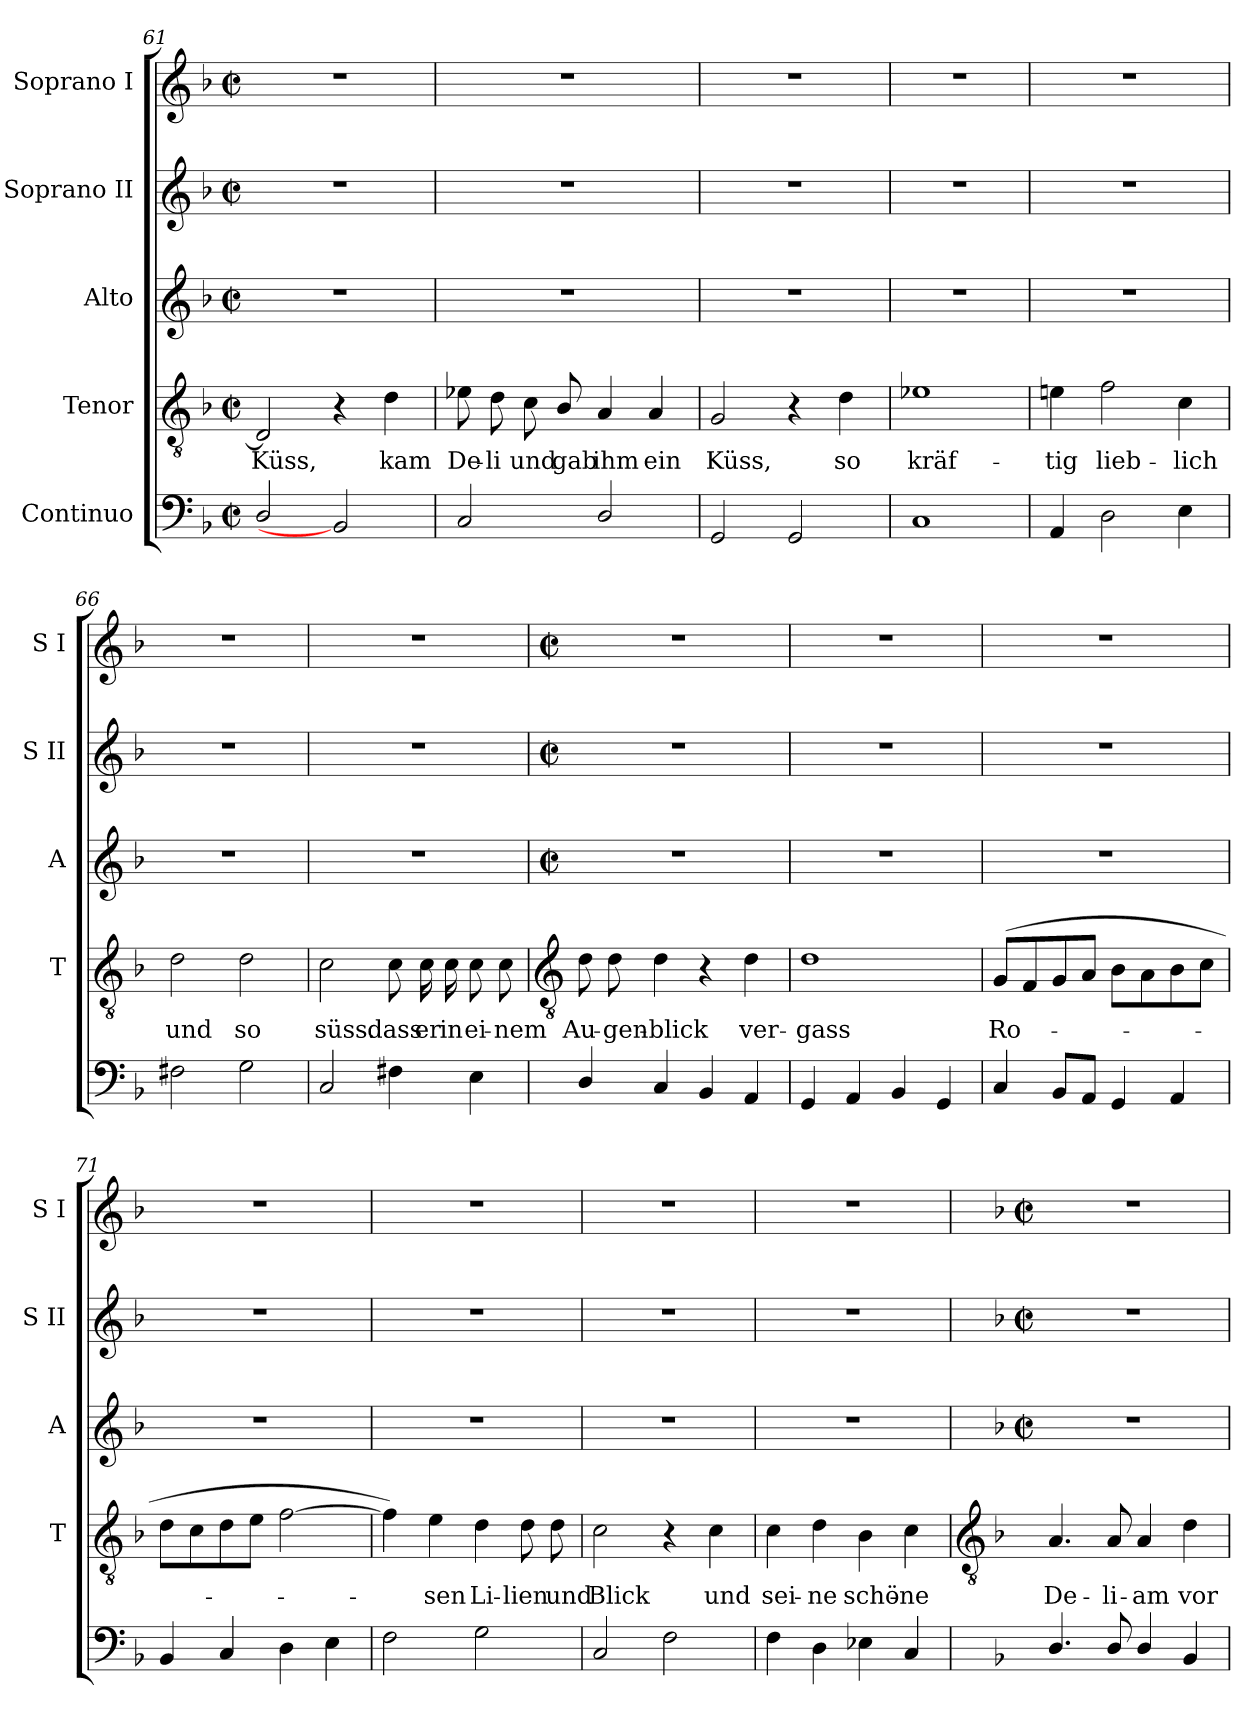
**kern	**kern	**text	**kern	**kern	**kern
*part5	*part4	*part4	*part3	*part2	*part1
*staff5	*staff4	*staff4	*staff3	*staff2	*staff1
*I"Continuo	*I"Tenor	*	*I"Alto	*I"Soprano II	*I"Soprano I
*	*I'T	*	*I'A	*I'S II	*I'S I
!!LO:LB:g=z
*clefF4	*clefGv2	*	*clefG2	*clefG2	*clefG2
*k[b-]	*k[b-]	*	*k[b-]	*k[b-]	*k[b-]
*F:	*F:	*	*F:	*F:	*F:
*M2/2	*M2/2	*	*M2/2	*M2/2	*M2/2
*met(c|)	*met(c|)	*	*met(c|)	*met(c|)	*met(c|)
=61	=61	=61	=61	=61	=61
!	!	!LO:LY:b	!	!	!
2D/	2D]	Küss,	1r	1r	1r
2BB-]	4r	.	.	.	.
!	!	!LO:LY:b	!	!	!
.	4d	kam	.	.	.
=62	=62	=62	=62	=62	=62
!	!	!LO:LY:b	!	!	!
2C	8e-X	De-	1r	1r	1r
!	!	!LO:LY:b	!	!	!
.	8d	-li	.	.	.
!	!	!LO:LY:b	!	!	!
.	8c	und	.	.	.
!	!	!LO:LY:b	!	!	!
.	8B-/	gab	.	.	.
!	!	!LO:LY:b	!	!	!
2D/	4A	ihm	.	.	.
!	!	!LO:LY:b	!	!	!
.	4A	ein	.	.	.
=63	=63	=63	=63	=63	=63
!	!	!LO:LY:b	!	!	!
2GG	2G	Küss,	1r	1r	1r
2GG	4r	.	.	.	.
!	!	!LO:LY:b	!	!	!
.	4d	so	.	.	.
=64	=64	=64	=64	=64	=64
!	!	!LO:LY:b	!	!	!
1C	1e-X	kräf-	1r	1r	1r
=65	=65	=65	=65	=65	=65
!	!	!LO:LY:b	!	!	!
4AA	4en	-tig	1r	1r	1r
!	!	!LO:LY:b	!	!	!
2D	2f	lieb-	.	.	.
!	!	!LO:LY:b	!	!	!
4E	4c	-lich	.	.	.
=66	=66	=66	=66	=66	=66
!	!	!LO:LY:b	!	!	!
2F#X	2d	und	1r	1r	1r
!	!	!LO:LY:b	!	!	!
2G	2d	so	.	.	.
=67	=67	=67	=67	=67	=67
!	!	!LO:LY:b	!	!	!
2C	2c	süss.	1r	1r	1r
!	!	!LO:LY:b	!	!	!
4F#X	8c	dass	.	.	.
!	!	!LO:LY:b	!	!	!
.	16c	er	.	.	.
!	!	!LO:LY:b	!	!	!
.	16c	in	.	.	.
!	!	!LO:LY:b	!	!	!
4E	8c	ei-	.	.	.
!	!	!LO:LY:b	!	!	!
.	8c	-nem	.	.	.
!!LO:LB:g=z
=68	=68	=68	=68	=68	=68
*	*clefGv2	*	*	*	*
*	*	*	*M2/2	*M2/2	*M2/2
*	*	*	*met(c|)	*met(c|)	*met(c|)
!	!	!LO:LY:b	!	!	!
4D/	8d	Au-	1r	1r	1r
!	!	!LO:LY:b	!	!	!
.	8d	-gen-	.	.	.
!	!	!LO:LY:b	!	!	!
4C	4d	-blick	.	.	.
4BB-	4r	.	.	.	.
!	!	!LO:LY:b	!	!	!
4AA	4d	ver-	.	.	.
=69	=69	=69	=69	=69	=69
!	!	!LO:LY:b	!	!	!
4GG	1d	-gass	1r	1r	1r
4AA	.	.	.	.	.
4BB-	.	.	.	.	.
4GG	.	.	.	.	.
=70	=70	=70	=70	=70	=70
!	!	!LO:LY:b	!	!	!
4C	(<8GL	Ro-	1r	1r	1r
.	8F	.	.	.	.
8BB-L	8G	.	.	.	.
8AAJ	8AJ	.	.	.	.
4GG	8B-L	.	.	.	.
.	8A	.	.	.	.
4AA	8B-	.	.	.	.
.	8cJ	.	.	.	.
=71	=71	=71	=71	=71	=71
4BB-	8dL	.	1r	1r	1r
.	8c	.	.	.	.
4C	8d	.	.	.	.
.	8eJ	.	.	.	.
4D	[2f	.	.	.	.
4E	.	.	.	.	.
=72	=72	=72	=72	=72	=72
2F	4f])	.	1r	1r	1r
!	!	!LO:LY:b	!	!	!
.	4e	sen	.	.	.
!	!	!LO:LY:b	!	!	!
2G	4d	Li-	.	.	.
!	!	!LO:LY:b	!	!	!
.	8d	-lien	.	.	.
!	!	!LO:LY:b	!	!	!
.	8d	und	.	.	.
=73	=73	=73	=73	=73	=73
!	!	!LO:LY:b	!	!	!
2C	2c	Blick	1r	1r	1r
2F	4r	.	.	.	.
!	!	!LO:LY:b	!	!	!
.	4c	und	.	.	.
=74	=74	=74	=74	=74	=74
!	!	!LO:LY:b	!	!	!
4F	4c	sei-	1r	1r	1r
!	!	!LO:LY:b	!	!	!
4D	4d	-ne	.	.	.
!	!	!LO:LY:b	!	!	!
4E-X	4B-	schö-	.	.	.
!	!	!LO:LY:b	!	!	!
4C	4c	-ne	.	.	.
!!LO:LB:g=z
=75	=75	=75	=75	=75	=75
*	*clefGv2	*	*	*	*
*	*	*	*k[b-]	*k[b-]	*k[b-]
*	*	*	*F:	*F:	*F:
*	*	*	*M2/2	*M2/2	*M2/2
*	*	*	*met(c|)	*met(c|)	*met(c|)
!	!	!LO:LY:b	!	!	!
4.D/	4.A	De-	1r	1r	1r
!	!	!LO:LY:b	!	!	!
8D/	8A	-li-	.	.	.
!	!	!LO:LY:b	!	!	!
4D/	4A	-am	.	.	.
!	!	!LO:LY:b	!	!	!
4BB-	4d	vor	.	.	.
=	=	=	=	=	=
*-	*-	*-	*-	*-	*-
